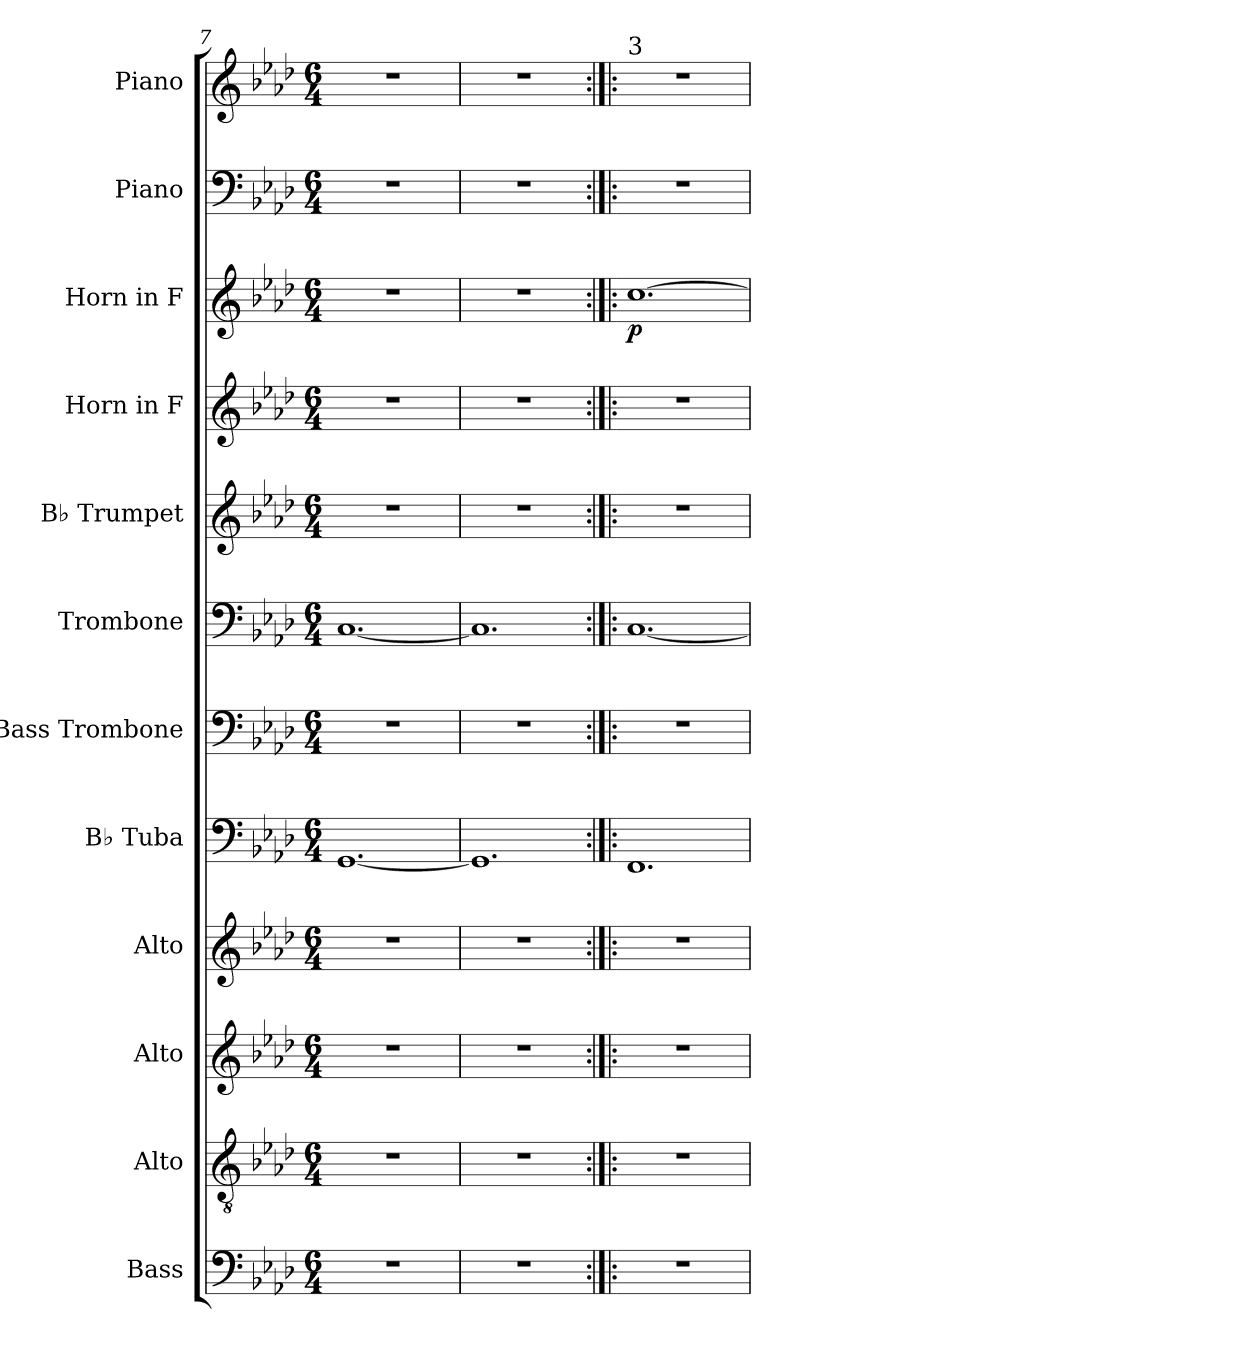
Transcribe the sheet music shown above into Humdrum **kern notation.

**kern	**kern	**kern	**kern	**kern	**kern	**kern	**kern	**kern	**kern	**dynam	**kern	**kern
*part12	*part11	*part10	*part9	*part8	*part7	*part6	*part5	*part4	*part3	*part3	*part2	*part1
*staff12	*staff11	*staff10	*staff9	*staff8	*staff7	*staff6	*staff5	*staff4	*staff3	*staff3	*staff2	*staff1
*I"Bass	*I"Alto	*I"Alto	*I"Alto	*I"B♭ Tuba	*I"Bass Trombone	*I"Trombone	*I"B♭ Trumpet	*I"Horn in F	*I"Horn in F	*	*I"Piano	*I"Piano
*I'B.	*I'A.	*I'A.	*I'A.	*I'B♭ Tu.	*I'B. Tbn.	*I'Tbn.	*I'B♭ Tpt.	*	*	*	*I'Pno.	*I'Pno.
*clefF4	*clefGv2	*clefG2	*clefG2	*clefF4	*clefF4	*clefF4	*clefG2	*clefG2	*clefG2	*	*clefF4	*clefG2
*	*	*	*	*	*	*	*ITrd1c2	*ITrd4c7	*ITrd4c7	*	*	*
*k[b-e-a-d-]	*k[b-e-a-d-]	*k[b-e-a-d-]	*k[b-e-a-d-]	*k[b-e-a-d-]	*k[b-e-a-d-]	*k[b-e-a-d-]	*k[b-e-a-d-g-c-]	*k[b-e-a-d-g-]	*k[b-e-a-d-g-]	*	*k[b-e-a-d-]	*k[b-e-a-d-]
*M6/4	*M6/4	*M6/4	*M6/4	*M6/4	*M6/4	*M6/4	*M6/4	*M6/4	*M6/4	*	*M6/4	*M6/4
=7	=7	=7	=7	=7	=7	=7	=7	=7	=7	=7	=7	=7
1.r	1.r	1.r	1.r	[1.GG	1.r	[1.C	1.r	1.r	1.r	.	1.r	1.r
=8	=8	=8	=8	=8	=8	=8	=8	=8	=8	=8	=8	=8
1.r	1.r	1.r	1.r	1.GG]	1.r	1.C]	1.r	1.r	1.r	.	1.r	1.r
=9:|!|:	=9:|!|:	=9:|!|:	=9:|!|:	=9:|!|:	=9:|!|:	=9:|!|:	=9:|!|:	=9:|!|:	=9:|!|:	=9:|!|:	=9:|!|:	=9:|!|:
!	!	!	!	!	!	!	!	!	!	!	!	!LO:TX:a:t=3
!	!	!	!	!	!	!	!	!	!	!LO:DY:b	!	!
1.r	1.r	1.r	1.r	1.FF	1.r	[1.C	1.r	1.r	[1.f	p	1.r	1.r
=	=	=	=	=	=	=	=	=	=	=	=	=
*-	*-	*-	*-	*-	*-	*-	*-	*-	*-	*-	*-	*-
